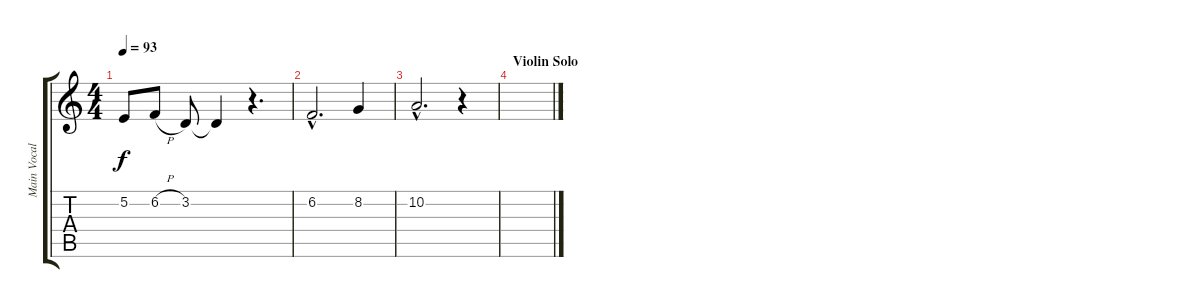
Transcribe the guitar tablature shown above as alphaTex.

\track ("Main Vocal" "Main Vocal") {instrument trombone}
\staff {score tabs}
\tuning (E4 B3 G3 D3 A2 E2) {hide}
\ts (4 4)
\tempo 93
\clef g2
\ks c
5.2.8{dy f} 6.2{h}.8 3.2.8 3.2{t}.4 r.4{d} |
6.2{hac}.2{d} 8.2.4 |
10.2{hac}.2{d} r.4 |
\section ("" "Violin Solo")
